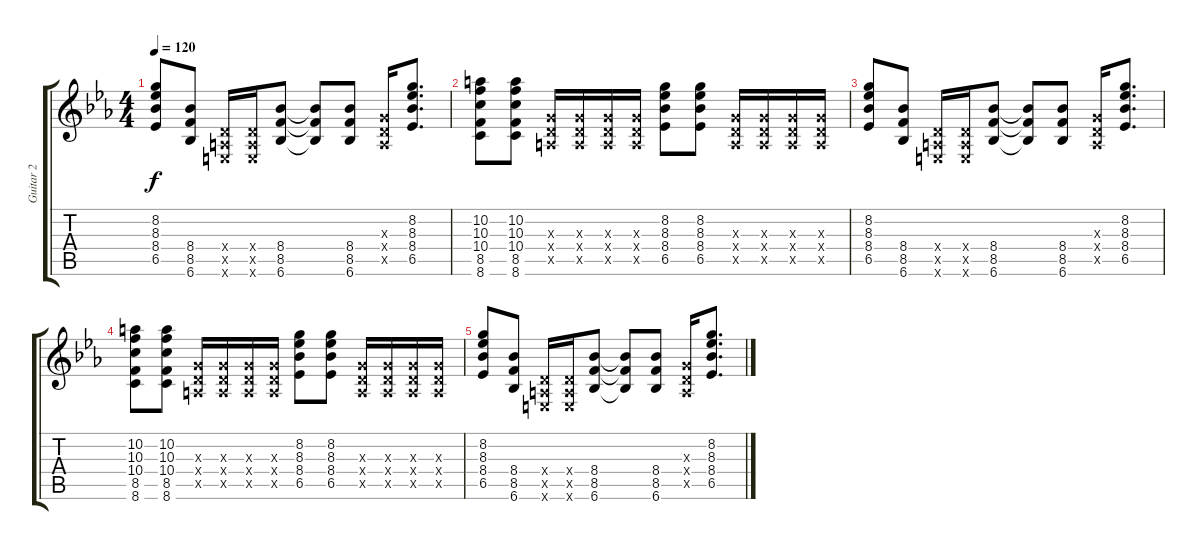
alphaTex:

\track ("Guitar 2" "Guitar 2") {instrument acousticguitarsteel}
\staff {score tabs}
\tuning (E4 B3 G3 D3 A2 E2) {hide}
\ts (4 4)
\tempo 120
\clef g2
\ks eb
(8.2 8.3 8.4 6.5).8{dy f} (8.4 8.5 6.6).8 (0.4{x} 0.5{x} 0.6{x}).16 (0.4{x} 0.5{x} 0.6{x}).16 (8.4 8.5 6.6).8 (8.4{t} 8.5{t} 6.6{t}).8 (8.4 8.5 6.6).8 (0.3{x} 0.4{x} 0.5{x}).16 (8.2 8.3 8.4 6.5).8{d} |
(10.2 10.3 10.4 8.5 8.6).8 (10.2 10.3 10.4 8.5 8.6).8 (0.3{x} 0.4{x} 0.5{x}).16 (0.3{x} 0.4{x} 0.5{x}).16 (0.3{x} 0.4{x} 0.5{x}).16 (0.3{x} 0.4{x} 0.5{x}).16 (8.2 8.3 8.4 6.5).8 (8.2 8.3 8.4 6.5).8 (0.3{x} 0.4{x} 0.5{x}).16 (0.3{x} 0.4{x} 0.5{x}).16 (0.3{x} 0.4{x} 0.5{x}).16 (0.3{x} 0.4{x} 0.5{x}).16 |
(8.2 8.3 8.4 6.5).8 (8.4 8.5 6.6).8 (0.4{x} 0.5{x} 0.6{x}).16 (0.4{x} 0.5{x} 0.6{x}).16 (8.4 8.5 6.6).8 (8.4{t} 8.5{t} 6.6{t}).8 (8.4 8.5 6.6).8 (0.3{x} 0.4{x} 0.5{x}).16 (8.2 8.3 8.4 6.5).8{d} |
(10.2 10.3 10.4 8.5 8.6).8 (10.2 10.3 10.4 8.5 8.6).8 (0.3{x} 0.4{x} 0.5{x}).16 (0.3{x} 0.4{x} 0.5{x}).16 (0.3{x} 0.4{x} 0.5{x}).16 (0.3{x} 0.4{x} 0.5{x}).16 (8.2 8.3 8.4 6.5).8 (8.2 8.3 8.4 6.5).8 (0.3{x} 0.4{x} 0.5{x}).16 (0.3{x} 0.4{x} 0.5{x}).16 (0.3{x} 0.4{x} 0.5{x}).16 (0.3{x} 0.4{x} 0.5{x}).16 |
(8.2 8.3 8.4 6.5).8 (8.4 8.5 6.6).8 (0.4{x} 0.5{x} 0.6{x}).16 (0.4{x} 0.5{x} 0.6{x}).16 (8.4 8.5 6.6).8 (8.4{t} 8.5{t} 6.6{t}).8 (8.4 8.5 6.6).8 (0.3{x} 0.4{x} 0.5{x}).16 (8.2 8.3 8.4 6.5).8{d}
